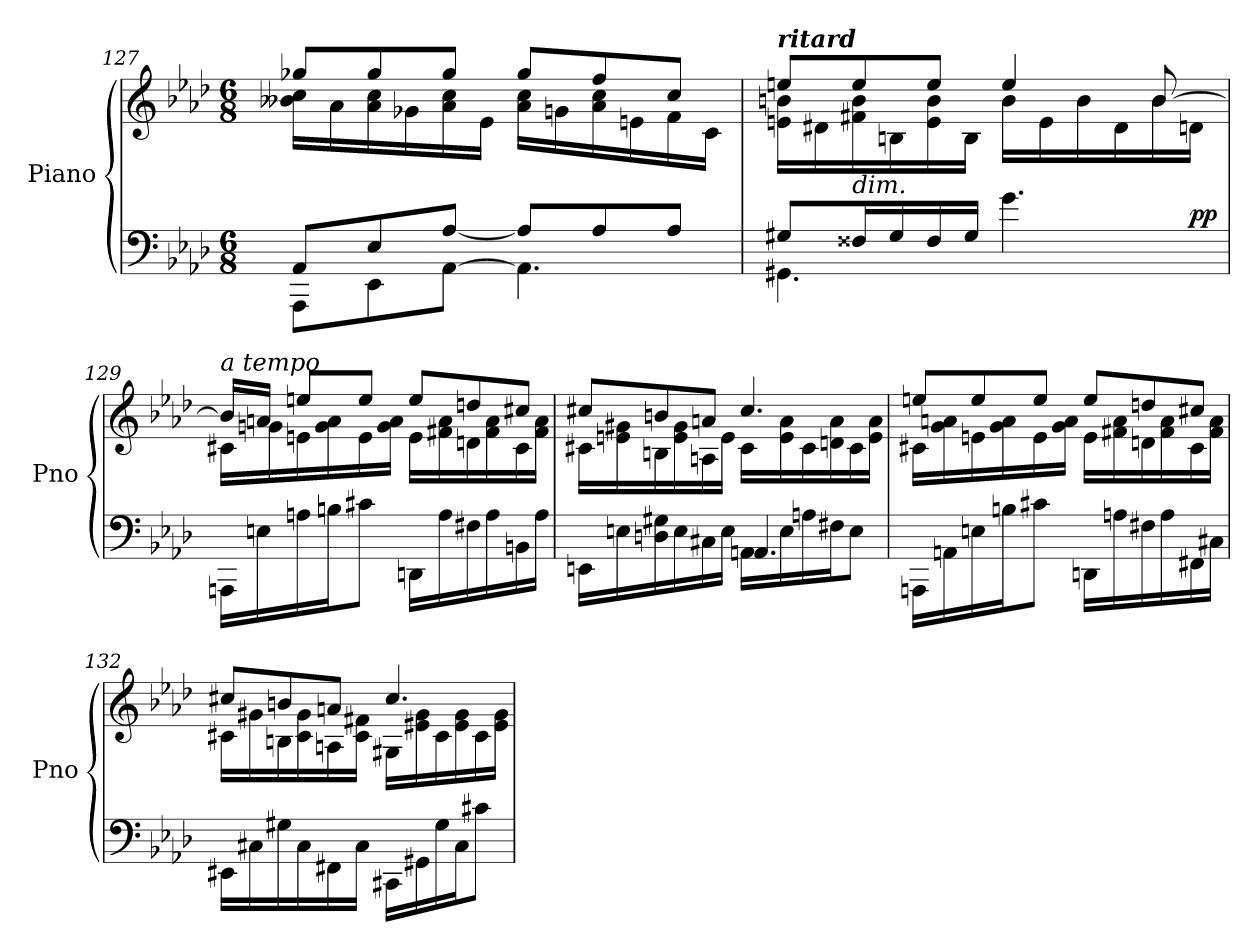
**kern	**kern	**dynam
*part1	*part1	*part1
*staff2	*staff1	*staff1/2
*I"Piano	*	*
*I'Pno	*	*
*clefF4	*clefG2	*
*k[b-e-a-d-]	*k[b-e-a-d-]	*
*M6/8	*M6/8	*
=127	=127	=127
*^	*^	*
8AAA-\L	8AA-/L	8gg-X/L	16b--X\ 16cc\LL	.
.	.	.	16a-\	.
8EE-\	8E-/	8gg-/	16a-\ 16cc\	.
.	.	.	16g-X\	.
[8AA-\J	[8A-/J	8gg-/J	16a-\ 16cc\	.
.	.	.	16e-\JJ	.
4.AA-\]	8A-/L]	8gg-/L	16a-\ 16cc\LL	.
.	.	.	16gn\	.
.	8A-/	8ff/	16a-\ 16cc\	.
.	.	.	16en\	.
.	8A-/J	8cc/J	16f\	.
.	.	.	16c\JJ	.
!!LO:LB:g=z	!!
=128	=128	=128	=128	=128
*	*^	*	*	*
!	!	!	!LO:TX:a:Bi:t=ritard	!	!
8G#X/L	4.GG#X\	2ryy	8een/L	16en\ 16bn\LL	.
.	.	.	.	16d#X\	.
!LO:TX:a:i:t=dim.	!	!	!	!	!
16F##X/L	.	.	8ee/	16f#X\ 16b\	.
16G#/	.	.	.	16Bn\	.
16F##/	.	.	8ee/J	16e\ 16b\	.
16G#/JJ	.	.	.	16B\JJ	.
4.g\	8rAAAyy	.	4ee/	16b\LL	.
.	.	.	.	16e\	.
.	4rAAAyy	8.ryy	.	16b\	.
.	.	.	.	16d#\	.
.	.	.	[8b/	16b\	.
!	!	!	!	!	!LO:DY:a=2
.	.	16ryy	.	16dn\JJ	pp
=129	=129	=129	=129	=129	=129
!	!	!	!LO:TX:a:i:t=a tempo	!	!
*v	*v	*v	*	*	*
16AAAn\LL	16b/LL]	16c#X\LL	.
16En\	16an/JJ	16gn\	.
16An\	8een/L	16en\	.
16Bn\J	.	16g\ 16a\	.
8c#X\J	8ee/J	16e\	.
.	.	16g\ 16a\JJ	.
16DDn\LL	8ee/L	16e\LL	.
16A\	.	16f#X\ 16a\	.
16F#X\	8ddn/	16dn\	.
16A\	.	16f#\ 16a\	.
16BBn\	8cc#X/J	16c#\	.
16A\JJ	.	16f#\ 16a\JJ	.
!!LO:LB:g=z	!!
=130	=130	=130	=130
*^	*	*	*
16EEn\LL	4.ryy	8cc#X/L	16c#X\LL	.
16En\	.	.	16en\ 16g#X\	.
16Dn\ 16G#X\	.	8bn/	16Bn\	.
16E\	.	.	16e\ 16g#\	.
16C#X\	.	8an/J	16An\	.
16E\JJ	.	.	16e\JJ	.
16AAn\LL	4.AA/	4.cc#/	16c#\LL	.
16E\	.	.	16e\ 16a\	.
16An\	.	.	16c#\	.
16F#X\J	.	.	16dn\ 16a\	.
8E\J	.	.	16c#\	.
.	.	.	16e\ 16a\JJ	.
*v	*v	*	*	*
!!LO:LB:g=z	!!
=131	=131	=131	=131
16AAAn\LL	8een/L	16c#X\LL	.
16AAn\	.	16g\ 16an\	.
16En\	8ee/	16en\	.
16Bn\J	.	16g\ 16a\	.
8c#X\J	8ee/J	16e\	.
.	.	16g\ 16a\JJ	.
16DDn\LL	8ee/L	16e\LL	.
16An\	.	16f#X\ 16a\	.
16F#X\	8ddn/	16dn\	.
16A\	.	16f#\ 16a\	.
16FF#X\	8cc#X/J	16c#\	.
16C#X\JJ	.	16f#\ 16a\JJ	.
=132	=132	=132	=132
16EE#X\LL	8cc#X/L	16c#X\LL	.
16C#X\	.	16g#X\	.
16G#X\	8bn/	16Bn\	.
16C#\	.	16c#\ 16g#\	.
16FF#X\	8an/J	16An\	.
16C#\JJ	.	16c#\ 16f#X\JJ	.
16CC#X\LL	4.cc#/	16G#X\LL	.
16GG#X\	.	16e#X\ 16g#\	.
16G#\	.	16c#\	.
16C#\J	.	16e#\ 16g#\	.
8c#X\J	.	16c#\	.
.	.	16e#\ 16g#\JJ	.
*	*v	*v	*
=	=	=
*-	*-	*-
